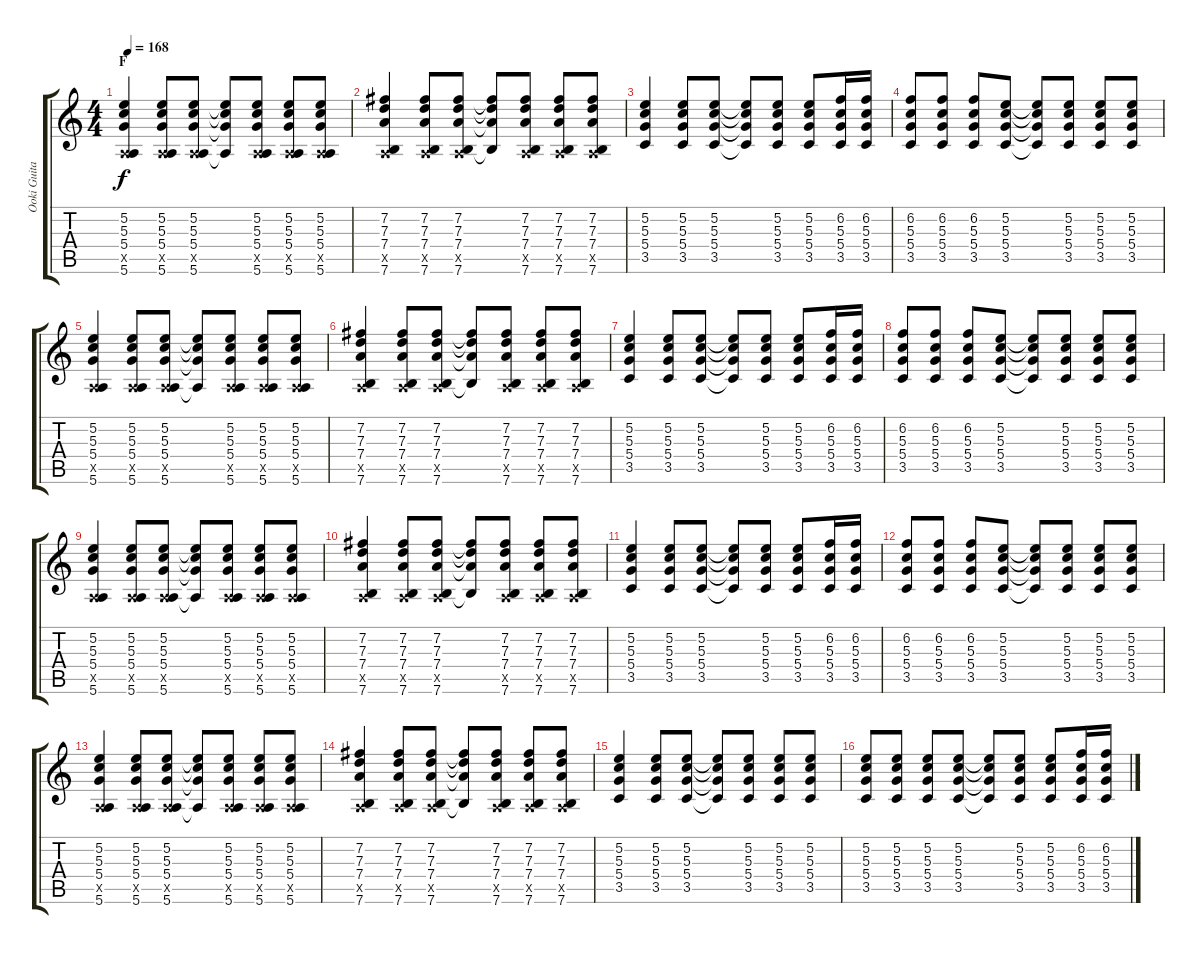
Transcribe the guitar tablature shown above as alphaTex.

\track ("Ooki Guitar" "Ooki Guita") {instrument electricguitarjazz}
\staff {score tabs}
\tuning (E4 B3 G3 D3 A2 E2) {hide}
\ts (4 4)
\section ("" "F")
\tempo 168
\clef g2
\ks c
(5.2 5.3 5.4 0.5{x} 5.6).4{dy f} (5.2 5.3 5.4 0.5{x} 5.6).8 (5.2 5.3 5.4 0.5{x} 5.6).8 (5.2{t} 5.3{t} 5.4{t} 5.6{t}).8 (5.2 5.3 5.4 0.5{x} 5.6).8 (5.2 5.3 5.4 0.5{x} 5.6).8 (5.2 5.3 5.4 0.5{x} 5.6).8 |
(7.2 7.3 7.4 0.5{x} 7.6).4 (7.2 7.3 7.4 0.5{x} 7.6).8 (7.2 7.3 7.4 0.5{x} 7.6).8 (7.2{t} 7.3{t} 7.4{t} 7.6{t}).8 (7.2 7.3 7.4 0.5{x} 7.6).8 (7.2 7.3 7.4 0.5{x} 7.6).8 (7.2 7.3 7.4 0.5{x} 7.6).8 |
(5.2 5.3 5.4 3.5).4 (5.2 5.3 5.4 3.5).8 (5.2 5.3 5.4 3.5).8 (5.2{t} 5.3{t} 5.4{t} 3.5{t}).8 (5.2 5.3 5.4 3.5).8 (5.2 5.3 5.4 3.5).8 (6.2 5.3 5.4 3.5).16 (6.2 5.3 5.4 3.5).16 |
(6.2 5.3 5.4 3.5).8 (6.2 5.3 5.4 3.5).8 (6.2 5.3 5.4 3.5).8 (5.2 5.3 5.4 3.5).8 (5.2{t} 5.3{t} 5.4{t} 3.5{t}).8 (5.2 5.3 5.4 3.5).8 (5.2 5.3 5.4 3.5).8 (5.2 5.3 5.4 3.5).8 |
(5.2 5.3 5.4 0.5{x} 5.6).4 (5.2 5.3 5.4 0.5{x} 5.6).8 (5.2 5.3 5.4 0.5{x} 5.6).8 (5.2{t} 5.3{t} 5.4{t} 5.6{t}).8 (5.2 5.3 5.4 0.5{x} 5.6).8 (5.2 5.3 5.4 0.5{x} 5.6).8 (5.2 5.3 5.4 0.5{x} 5.6).8 |
(7.2 7.3 7.4 0.5{x} 7.6).4 (7.2 7.3 7.4 0.5{x} 7.6).8 (7.2 7.3 7.4 0.5{x} 7.6).8 (7.2{t} 7.3{t} 7.4{t} 7.6{t}).8 (7.2 7.3 7.4 0.5{x} 7.6).8 (7.2 7.3 7.4 0.5{x} 7.6).8 (7.2 7.3 7.4 0.5{x} 7.6).8 |
(5.2 5.3 5.4 3.5).4 (5.2 5.3 5.4 3.5).8 (5.2 5.3 5.4 3.5).8 (5.2{t} 5.3{t} 5.4{t} 3.5{t}).8 (5.2 5.3 5.4 3.5).8 (5.2 5.3 5.4 3.5).8 (6.2 5.3 5.4 3.5).16 (6.2 5.3 5.4 3.5).16 |
(6.2 5.3 5.4 3.5).8 (6.2 5.3 5.4 3.5).8 (6.2 5.3 5.4 3.5).8 (5.2 5.3 5.4 3.5).8 (5.2{t} 5.3{t} 5.4{t} 3.5{t}).8 (5.2 5.3 5.4 3.5).8 (5.2 5.3 5.4 3.5).8 (5.2 5.3 5.4 3.5).8 |
(5.2 5.3 5.4 0.5{x} 5.6).4 (5.2 5.3 5.4 0.5{x} 5.6).8 (5.2 5.3 5.4 0.5{x} 5.6).8 (5.2{t} 5.3{t} 5.4{t} 5.6{t}).8 (5.2 5.3 5.4 0.5{x} 5.6).8 (5.2 5.3 5.4 0.5{x} 5.6).8 (5.2 5.3 5.4 0.5{x} 5.6).8 |
(7.2 7.3 7.4 0.5{x} 7.6).4 (7.2 7.3 7.4 0.5{x} 7.6).8 (7.2 7.3 7.4 0.5{x} 7.6).8 (7.2{t} 7.3{t} 7.4{t} 7.6{t}).8 (7.2 7.3 7.4 0.5{x} 7.6).8 (7.2 7.3 7.4 0.5{x} 7.6).8 (7.2 7.3 7.4 0.5{x} 7.6).8 |
(5.2 5.3 5.4 3.5).4 (5.2 5.3 5.4 3.5).8 (5.2 5.3 5.4 3.5).8 (5.2{t} 5.3{t} 5.4{t} 3.5{t}).8 (5.2 5.3 5.4 3.5).8 (5.2 5.3 5.4 3.5).8 (6.2 5.3 5.4 3.5).16 (6.2 5.3 5.4 3.5).16 |
(6.2 5.3 5.4 3.5).8 (6.2 5.3 5.4 3.5).8 (6.2 5.3 5.4 3.5).8 (5.2 5.3 5.4 3.5).8 (5.2{t} 5.3{t} 5.4{t} 3.5{t}).8 (5.2 5.3 5.4 3.5).8 (5.2 5.3 5.4 3.5).8 (5.2 5.3 5.4 3.5).8 |
(5.2 5.3 5.4 0.5{x} 5.6).4 (5.2 5.3 5.4 0.5{x} 5.6).8 (5.2 5.3 5.4 0.5{x} 5.6).8 (5.2{t} 5.3{t} 5.4{t} 5.6{t}).8 (5.2 5.3 5.4 0.5{x} 5.6).8 (5.2 5.3 5.4 0.5{x} 5.6).8 (5.2 5.3 5.4 0.5{x} 5.6).8 |
(7.2 7.3 7.4 0.5{x} 7.6).4 (7.2 7.3 7.4 0.5{x} 7.6).8 (7.2 7.3 7.4 0.5{x} 7.6).8 (7.2{t} 7.3{t} 7.4{t} 7.6{t}).8 (7.2 7.3 7.4 0.5{x} 7.6).8 (7.2 7.3 7.4 0.5{x} 7.6).8 (7.2 7.3 7.4 0.5{x} 7.6).8 |
(5.2 5.3 5.4 3.5).4 (5.2 5.3 5.4 3.5).8 (5.2 5.3 5.4 3.5).8 (5.2{t} 5.3{t} 5.4{t} 3.5{t}).8 (5.2 5.3 5.4 3.5).8 (5.2 5.3 5.4 3.5).8 (5.2 5.3 5.4 3.5).8 |
(5.2 5.3 5.4 3.5).8 (5.2 5.3 5.4 3.5).8 (5.2 5.3 5.4 3.5).8 (5.2 5.3 5.4 3.5).8 (5.2{t} 5.3{t} 5.4{t} 3.5{t}).8 (5.2 5.3 5.4 3.5).8 (5.2 5.3 5.4 3.5).8 (6.2 5.3 5.4 3.5).16 (6.2 5.3 5.4 3.5).16
